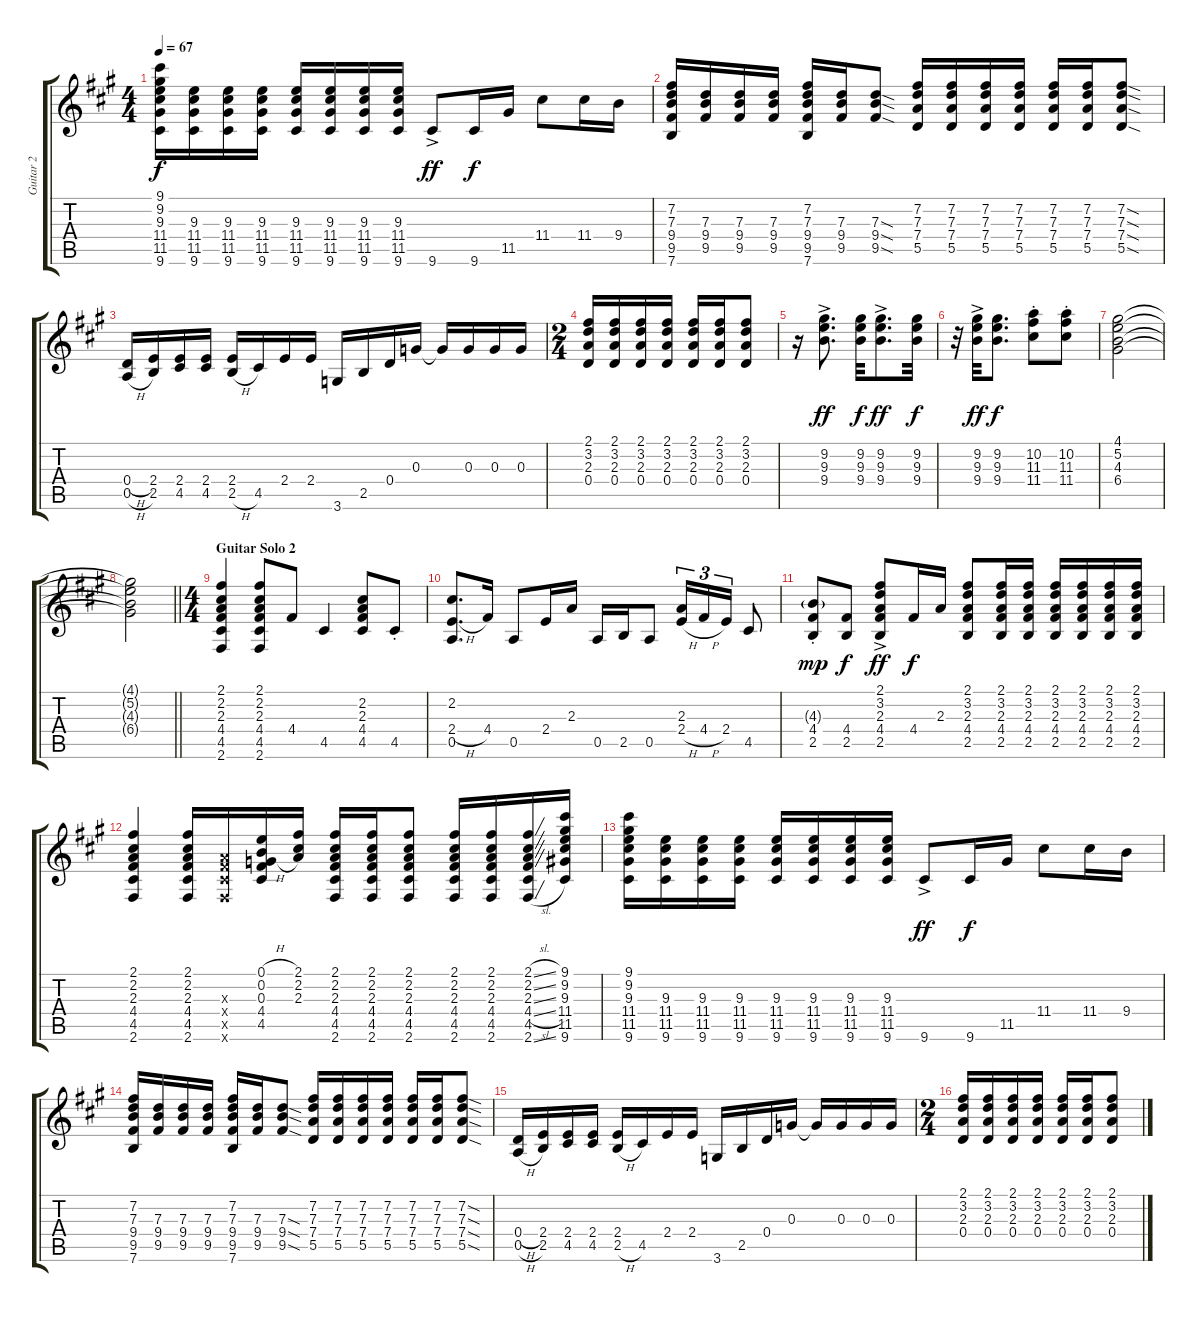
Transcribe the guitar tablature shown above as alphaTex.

\track ("Guitar 2  (Duane Allman)" "Guitar 2  ") {instrument overdrivenguitar}
\staff {score tabs}
\tuning (E4 B3 G3 D3 A2 E2) {hide}
\ts (4 4)
\tempo 67
\clef g2
\ks a
(9.1 9.2 9.3 11.4 11.5 9.6).16{dy f} (9.3 11.4 11.5 9.6).16 (9.3 11.4 11.5 9.6).16 (9.3 11.4 11.5 9.6).16 (9.3 11.4 11.5 9.6).16 (9.3 11.4 11.5 9.6).16 (9.3 11.4 11.5 9.6).16 (9.3 11.4 11.5 9.6).16 9.6{ac}.8{dy ff} 9.6.16{dy f} 11.5.16 11.4.8 11.4.16 9.4.16 |
(7.2 7.3 9.4 9.5 7.6).16 (7.3 9.4 9.5).16 (7.3 9.4 9.5).16 (7.3 9.4 9.5).16 (7.2 7.3 9.4 9.5 7.6).16 (7.3 9.4 9.5).16 (7.3{sod} 9.4{sod} 9.5{sod}).8 (7.2 7.3 7.4 5.5).16 (7.2 7.3 7.4 5.5).16 (7.2 7.3 7.4 5.5).16 (7.2 7.3 7.4 5.5).16 (7.2 7.3 7.4 5.5).16 (7.2 7.3 7.4 5.5).16 (7.2{sod} 7.3{sod} 7.4{sod} 5.5{sod}).8 |
(0.4{h} 0.5{h}).16 (2.4 2.5).16 (2.4 4.5).16 (2.4 4.5).16 (2.4 2.5{h}).16 4.5.16 2.4.16 2.4.16 3.6.16 2.5.16 0.4.16 0.3.16 0.3{t}.16 0.3.16 0.3.16 0.3.16 |
\ts (2 4)
(2.1 3.2 2.3 0.4).16 (2.1 3.2 2.3 0.4).16 (2.1 3.2 2.3 0.4).16 (2.1 3.2 2.3 0.4).16 (2.1 3.2 2.3 0.4).16 (2.1 3.2 2.3 0.4).16 (2.1 3.2 2.3 0.4).8 |
r.16 (9.2{ac} 9.3{ac} 9.4{ac}).8{d dy ff} (9.2 9.3 9.4).32{dy f} (9.2{ac} 9.3{ac} 9.4{ac}).8{d dy ff} (9.2 9.3 9.4).32{dy f} |
r.32 (9.2{ac} 9.3{ac} 9.4{ac}).32{dy ff} (9.2 9.3 9.4).8{d dy f} (10.2{st} 11.3{st} 11.4{st}).8 (10.2{st} 11.3{st} 11.4{st}).8 |
(4.1 5.2 4.3 6.4).2 |
\barLineRight lightlight
(4.1{t} 5.2{t} 4.3{t} 6.4{t}).2 |
\ts (4 4)
\section ("" "Guitar Solo 2")
(2.1 2.2 2.3 4.4 4.5 2.6).4 (2.1 2.2 2.3 4.4 4.5 2.6).8 4.4.8 4.5.4 (2.2 2.3 4.4 4.5).8 4.5{st}.8 |
(2.2 2.4{h} 0.5).8{d} 4.4.16 0.5.8 2.4.16 2.3.16 0.5.16 2.5.16 0.5.8 (2.3 2.4{h}).16{tu (3 2)} 4.4{h}.16{tu (3 2)} 2.4.16{tu (3 2)} 4.5.8 |
(4.3{g st} 4.4{st} 2.5{st}).8{dy mp} (4.4 2.5).8{dy f} (2.1 3.2{ac} 2.3{ac} 4.4{ac} 2.5{ac}).8{dy ff} 4.4.16{dy f} 2.3.16 (2.1 3.2 2.3 4.4 2.5).8 (2.1 3.2 2.3 4.4 2.5).16 (2.1 3.2 2.3 4.4 2.5).16 (2.1 3.2 2.3 4.4 2.5).16 (2.1 3.2 2.3 4.4 2.5).16 (2.1 3.2 2.3 4.4 2.5).16 (2.1 3.2 2.3 4.4 2.5).16 |
(2.1 2.2 2.3 4.4 4.5 2.6).4 (2.1 2.2 2.3 4.4 4.5 2.6).16 (2.3{x} 4.4{x} 4.5{x} 2.6{x}).16 (0.1{h} 0.2{h} 0.3{h} 4.4 4.5).16 (2.1 2.2 2.3).16 (2.1 2.2 2.3 4.4 4.5 2.6).16 (2.1 2.2 2.3 4.4 4.5 2.6).16 (2.1 2.2 2.3 4.4 4.5 2.6).8 (2.1 2.2 2.3 4.4 4.5 2.6).16 (2.1 2.2 2.3 4.4 4.5 2.6).16 (2.1{sl} 2.2{sl} 2.3{sl} 4.4{sl} 4.5 2.6{sl}).16 (9.1 9.2 9.3 11.4 11.5 9.6).16 |
(9.1 9.2 9.3 11.4 11.5 9.6).16 (9.3 11.4 11.5 9.6).16 (9.3 11.4 11.5 9.6).16 (9.3 11.4 11.5 9.6).16 (9.3 11.4 11.5 9.6).16 (9.3 11.4 11.5 9.6).16 (9.3 11.4 11.5 9.6).16 (9.3 11.4 11.5 9.6).16 9.6{ac}.8{dy ff} 9.6.16{dy f} 11.5.16 11.4.8 11.4.16 9.4.16 |
(7.2 7.3 9.4 9.5 7.6).16 (7.3 9.4 9.5).16 (7.3 9.4 9.5).16 (7.3 9.4 9.5).16 (7.2 7.3 9.4 9.5 7.6).16 (7.3 9.4 9.5).16 (7.3{sod} 9.4{sod} 9.5{sod}).8 (7.2 7.3 7.4 5.5).16 (7.2 7.3 7.4 5.5).16 (7.2 7.3 7.4 5.5).16 (7.2 7.3 7.4 5.5).16 (7.2 7.3 7.4 5.5).16 (7.2 7.3 7.4 5.5).16 (7.2{sod} 7.3{sod} 7.4{sod} 5.5{sod}).8 |
(0.4{h} 0.5{h}).16 (2.4 2.5).16 (2.4 4.5).16 (2.4 4.5).16 (2.4 2.5{h}).16 4.5.16 2.4.16 2.4.16 3.6.16 2.5.16 0.4.16 0.3.16 0.3{t}.16 0.3.16 0.3.16 0.3.16 |
\ts (2 4)
(2.1 3.2 2.3 0.4).16 (2.1 3.2 2.3 0.4).16 (2.1 3.2 2.3 0.4).16 (2.1 3.2 2.3 0.4).16 (2.1 3.2 2.3 0.4).16 (2.1 3.2 2.3 0.4).16 (2.1 3.2 2.3 0.4).8
